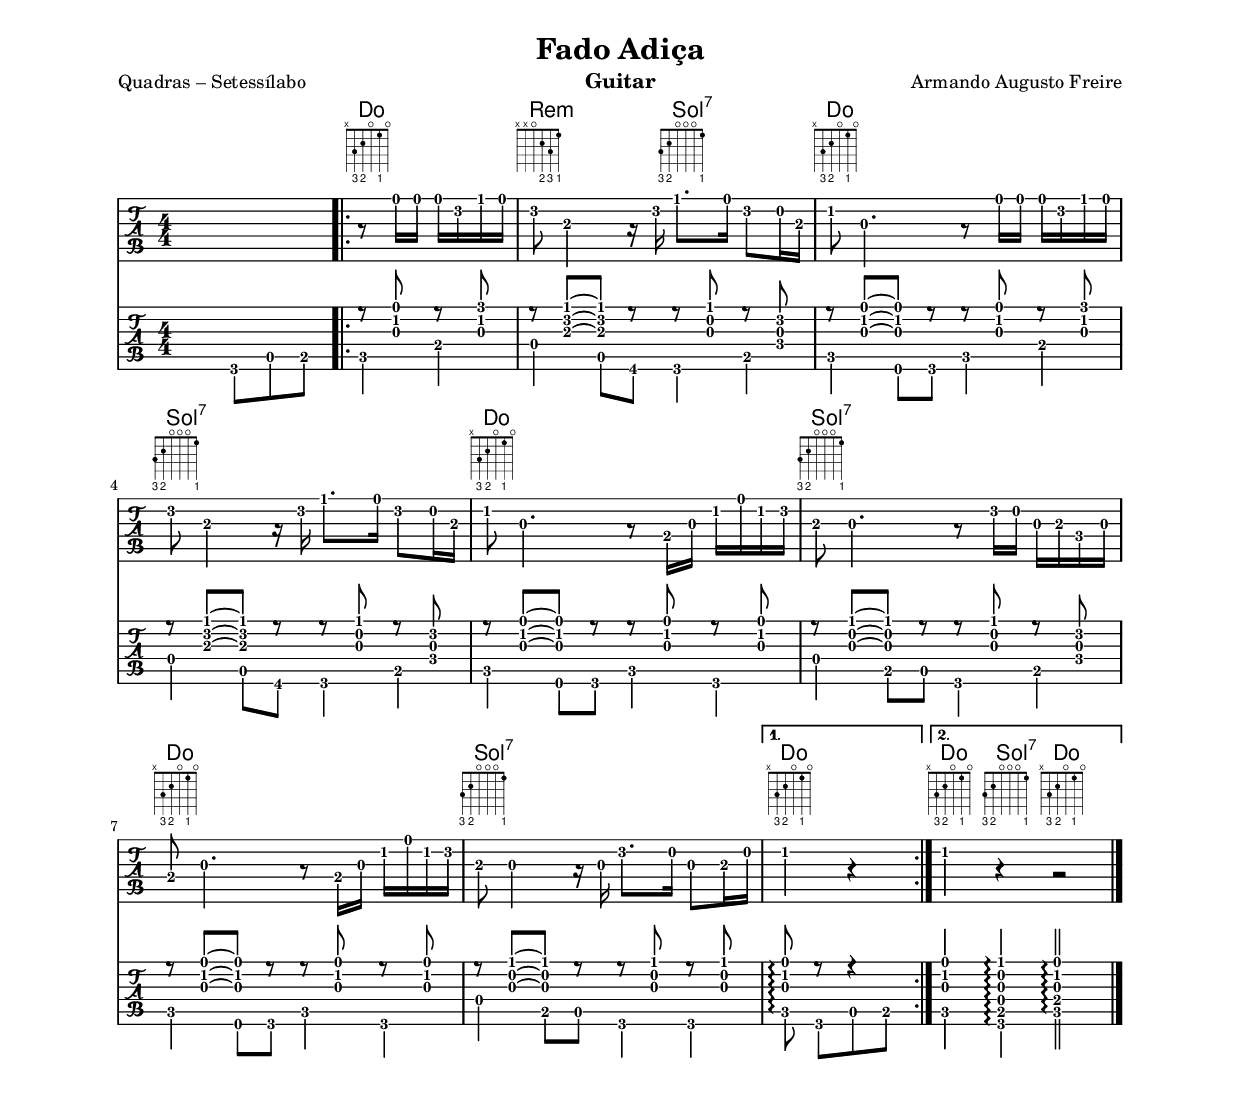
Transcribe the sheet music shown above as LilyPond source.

% Fado Alberto
% Engraved by Joan Josep Ordinas Rosa <jordinas@gmail.com> 

\version "2.16.2"

\include "portugues.ly"
\include "predefined-guitar-fretboards.ly"

% Fado Adiça
% Engraved by Joan Josep Ordinas Rosa <jordinas@gmail.com> 

\version "2.16.2"

\include "portugues.ly"

%%%%%%%%%%%%%%%%%%%%%%%%%%%%%%%%%%%%%%%%%%%%%%%%%%%%%%%%%%%%%%%%%%%%%%%%
% Page setup
%%%%%%%%%%%%%%%%%%%%%%%%%%%%%%%%%%%%%%%%%%%%%%%%%%%%%%%%%%%%%%%%%%%%%%%%

\paper {
  #(set-paper-size "a4")
  top-margin = 25\mm
  bottom-margin = 20\mm
  left-margin = 20\mm
  line-width =  170\mm
  ragged-bottom = ##t
}

\header {
  title = "Fado Adiça"
  composer = "Armando Augusto Freire"
  poet = "Quadras – Setessílabo"
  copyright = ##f
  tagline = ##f
}

Stave = {
  \clef treble
  \key do \major
  \numericTimeSignature
  \time 4/4
}

Tablature = {
  \clef tab
  \key do \major
  \numericTimeSignature
  \time 4/4
}

% EOF

% Fado Adiça
% Engraved by Joan Josep Ordinas Rosa <jordinas@gmail.com> 

\version "2.12.3"

\include "portugues.ly"

%%%%%%%%%%%%%%%%%%%%%%%%%%%%%%%%%%%%%%%%%%%%%%%%%%%%%%%%%%%%%%%%%%%%%%%%
% Melody
%%%%%%%%%%%%%%%%%%%%%%%%%%%%%%%%%%%%%%%%%%%%%%%%%%%%%%%%%%%%%%%%%%%%%%%%

Melody = \relative do'' {
  s2
  \repeat volta 2 {
    \set Score.currentBarNumber = #1
    r8 mi16 mi mi re fa mi | re8 la4 r16 re | fa8. mi16 re8 si16 la | do8 sol4. |
    r8 mi'16 mi mi re fa mi | re8 la4 r16 re | fa8. mi16 re8 si16 la | do8 sol4. |
    r8 mi16 sol do mi do re | la8 sol4.     | r8 re'16 si sol la fa sol | mi8 sol4. |
    r8 mi16 sol do mi do re | la8 sol4 r16 sol  | re'8. si16 sol8 la16 si |
  }
  \alternative {
    { do4 r4 }
    { do4 r4 r2 \bar "|." }
  }
}

% Desired measures for line
Breaks = \notemode {
  s2
  \repeat volta 2 {
    s2 * 4 \break
    s2 * 4 \break
    s2 * 4 \break
    s2 * 3
  }
  \alternative {
    { s2 }
    { s2 s2 }
  }
}

% EOF

% Fado Adiça
% Engraved by Joan Josep Ordinas Rosa <jordinas@gmail.com> 

\version "2.16.2"

\include "portugues.ly"

%%%%%%%%%%%%%%%%%%%%%%%%%%%%%%%%%%%%%%%%%%%%%%%%%%%%%%%%%%%%%%%%%%%%%%%%
% Basic harmony
%%%%%%%%%%%%%%%%%%%%%%%%%%%%%%%%%%%%%%%%%%%%%%%%%%%%%%%%%%%%%%%%%%%%%%%%

Harmony = \chordmode {
  \set chordChanges = ##t
  s2
  \repeat volta 2 {
   do2 re2:m sol2:7 do2
   do2 sol2:7 sol2:7 do2
   do2 sol2:7 sol2:7 do2
   do2 sol2:7 sol2:7 
  }
  \alternative {
    { do2 }
    { 
      \set chordChanges = ##f
      do4 sol4:7 do2
    }
  }
}

% EOF

% Fado Alberto
% Engraved by Joan Josep Ordinas Rosa <jordinas@gmail.com> 

\version "2.16.2"

\include "portugues.ly"

%%%%%%%%%%%%%%%%%%%%%%%%%%%%%%%%%%%%%%%%%%%%%%%%%%%%%%%%%%%%%%%%%%%%%%%%
% Classical guitar music bass and chords
%%%%%%%%%%%%%%%%%%%%%%%%%%%%%%%%%%%%%%%%%%%%%%%%%%%%%%%%%%%%%%%%%%%%%%%%
 
Bass = \relative do {
  s8 sol[ la si] |
  \repeat volta 2 {
    do4 mi | re la8 lab | sol4 si | do mi,8 sol |
    do4 mi | re la8 lab | sol4 si | do mi,8 sol |
    do4 sol | re' si8 la | sol4 si | do mi,8 sol |
    do4 sol | re' si8 la | sol4 sol |
  }
  \alternative {
    { do8\arpeggio sol[ la si] ] }
    { do4 sol\arpeggio do2\arpeggio }
  }
}

Chords = \relative do' {
  s2
  \repeat volta 2 {
    r8 <sol do mi> r8 <sol do sol'> | r8 <la re fa>~ <la re fa> r8 | r8 <sol si fa'> r8 <fa sol re'> | r8 <sol do mi>~ <sol do mi> r8 |
    r8 <sol do mi> r8 <sol do sol'> | r8 <la re fa>~ <la re fa> r8 | r8 <sol si fa'> r8 <fa sol re'> | r8 <sol do mi>~ <sol do mi> r8 |
    r8 <sol do mi> r8 <sol do mi>   | r8 <sol si fa'>~ <sol si fa'> r8 | r8 <sol si fa'> r8 <fa sol re'> | r8 <sol do mi>~ <sol do mi> r8 |
    r8 <sol do mi> r8 <sol do mi>   | r8 <sol si fa'>~ <sol si fa'> r8 | r8 <sol si fa'> r8 <sol si fa'> |
  }
  \alternative {
    { <sol do mi>8\arpeggio r8 r4 }
    {
      <sol do mi>4
      <si, re sol si fa'>4\arpeggio
      <mi sol do mi>2\arpeggio
    }
  }
}

% EOF


%%%%%%%%%%%%%%%%%%%%%%%%%%%%%%%%%%%%%%%%%%%%%%%%%%%%%%%%%%%%%%%%%%%%%%%%
%  Tablature score
%%%%%%%%%%%%%%%%%%%%%%%%%%%%%%%%%%%%%%%%%%%%%%%%%%%%%%%%%%%%%%%%%%%%%%%%

#(set-global-staff-size 16)

\header {
  instrument = "Guitar"
}

\score {
  \simultaneous {
    \new ChordNames {
      \Harmony
      %\italianChords \Harmony
    }
    \new FretBoards {
      \Harmony
    }
    \new TabStaff \with {
      %\consists "Volta_engraver"
    } {
      \Tablature
      \transpose do' do {
	\Melody
      }
    }
    \new TabStaff \with {
      %\consists "Volta_engraver"
      \consists "Span_arpeggio_engraver"
    } <<
      \set Staff.connectArpeggios = ##t
      \Tablature
      \new TabVoice {
	\voiceOne
	\Chords
      }
      \new TabVoice {
	\voiceTwo
	\Bass
      }
    >>
  }
  \layout {
    \context { \Score
      %\remove "Volta_engraver"
    }
    \context { \ChordNames
    }
    \tabFullNotation
    indent = 0.0\cm
  }
  %\midi { }
}

% EOF
